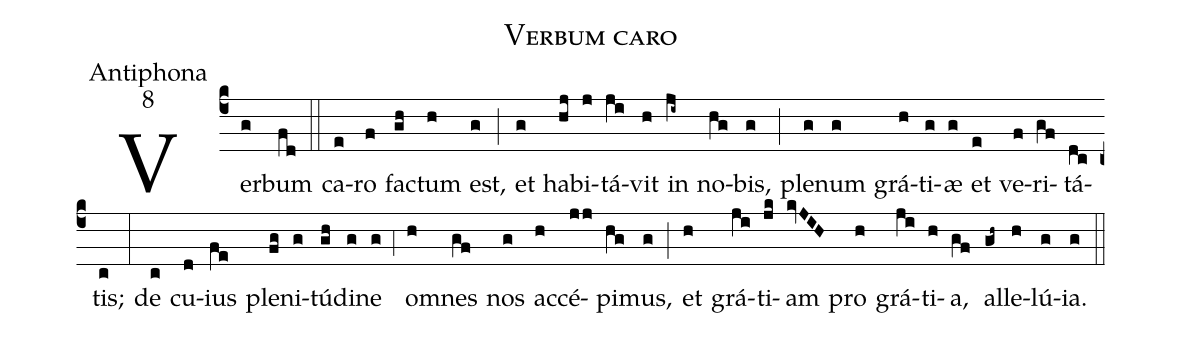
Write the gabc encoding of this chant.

name:Verbum caro;
office-part:Antiphona;
mode:8;
%%
(c4) Ver(g)bum(fd) (::)
ca(e)ro(f) fa(gh)ctum(h) est,(g) (;) et(g) ha(hj)bi(j)tá(ji)vit(h) in(ji~) no(hg)bis,(g) (;) ple(g)num(g) grá(h)ti(g)æ(g) et(e) ve(f)ri(gf)tá(dc)tis;(c) (:)
de(c) cu(d)ius(fe) ple(fg)ni(g)tú(gh)di(g)ne(g) (,4) om(h)nes(gf) nos(g) ac(h)cé(jj)pi(hg)mus,(g) (;) et(h) grá(ji)ti(jk)am(kvJIH) pro(h) grá(ji)ti(h)a,(gf) al(gh~)le(h)lú(g)ia.(g) (::)
